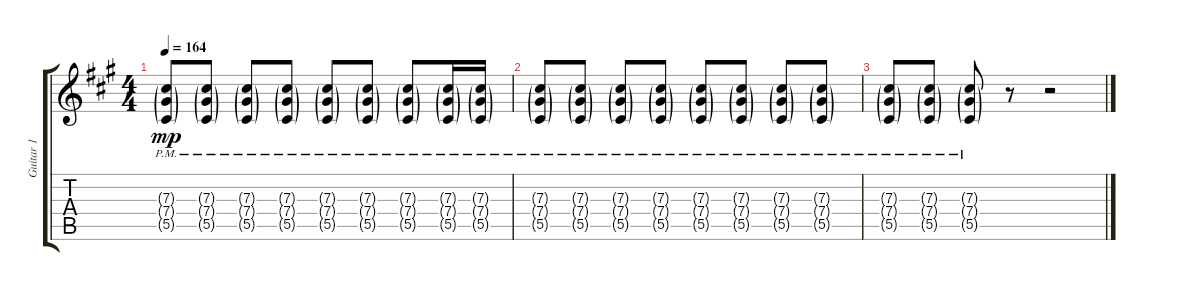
\track ("Guitar 1" "Guitar 1") {instrument acousticguitarsteel}
\staff {score tabs}
\tuning (Eb4 Bb3 Gb3 Db3 Ab2 Eb2) {hide}
\ts (4 4)
\tempo 164
\clef g2
\ks a
(7.3{g pm} 7.4{g pm} 5.5{g pm}).8{dy mp} (7.3{g pm} 7.4{g pm} 5.5{g pm}).8 (7.3{g pm} 7.4{g pm} 5.5{g pm}).8 (7.3{g pm} 7.4{g pm} 5.5{g pm}).8 (7.3{g pm} 7.4{g pm} 5.5{g pm}).8 (7.3{g pm} 7.4{g pm} 5.5{g pm}).8 (7.3{g pm} 7.4{g pm} 5.5{g pm}).8 (7.3{g pm} 7.4{g pm} 5.5{g pm}).16 (7.3{g pm} 7.4{g pm} 5.5{g pm}).16 |
(7.3{g pm} 7.4{g pm} 5.5{g pm}).8 (7.3{g pm} 7.4{g pm} 5.5{g pm}).8 (7.3{g pm} 7.4{g pm} 5.5{g pm}).8 (7.3{g pm} 7.4{g pm} 5.5{g pm}).8 (7.3{g pm} 7.4{g pm} 5.5{g pm}).8 (7.3{g pm} 7.4{g pm} 5.5{g pm}).8 (7.3{g pm} 7.4{g pm} 5.5{g pm}).8 (7.3{g pm} 7.4{g pm} 5.5{g pm}).8 |
(7.3{g pm} 7.4{g pm} 5.5{g pm}).8 (7.3{g} 7.4{g pm} 5.5{g pm}).8 (7.3{g pm} 7.4{g pm} 5.5{g pm}).8 r.8 r.2
